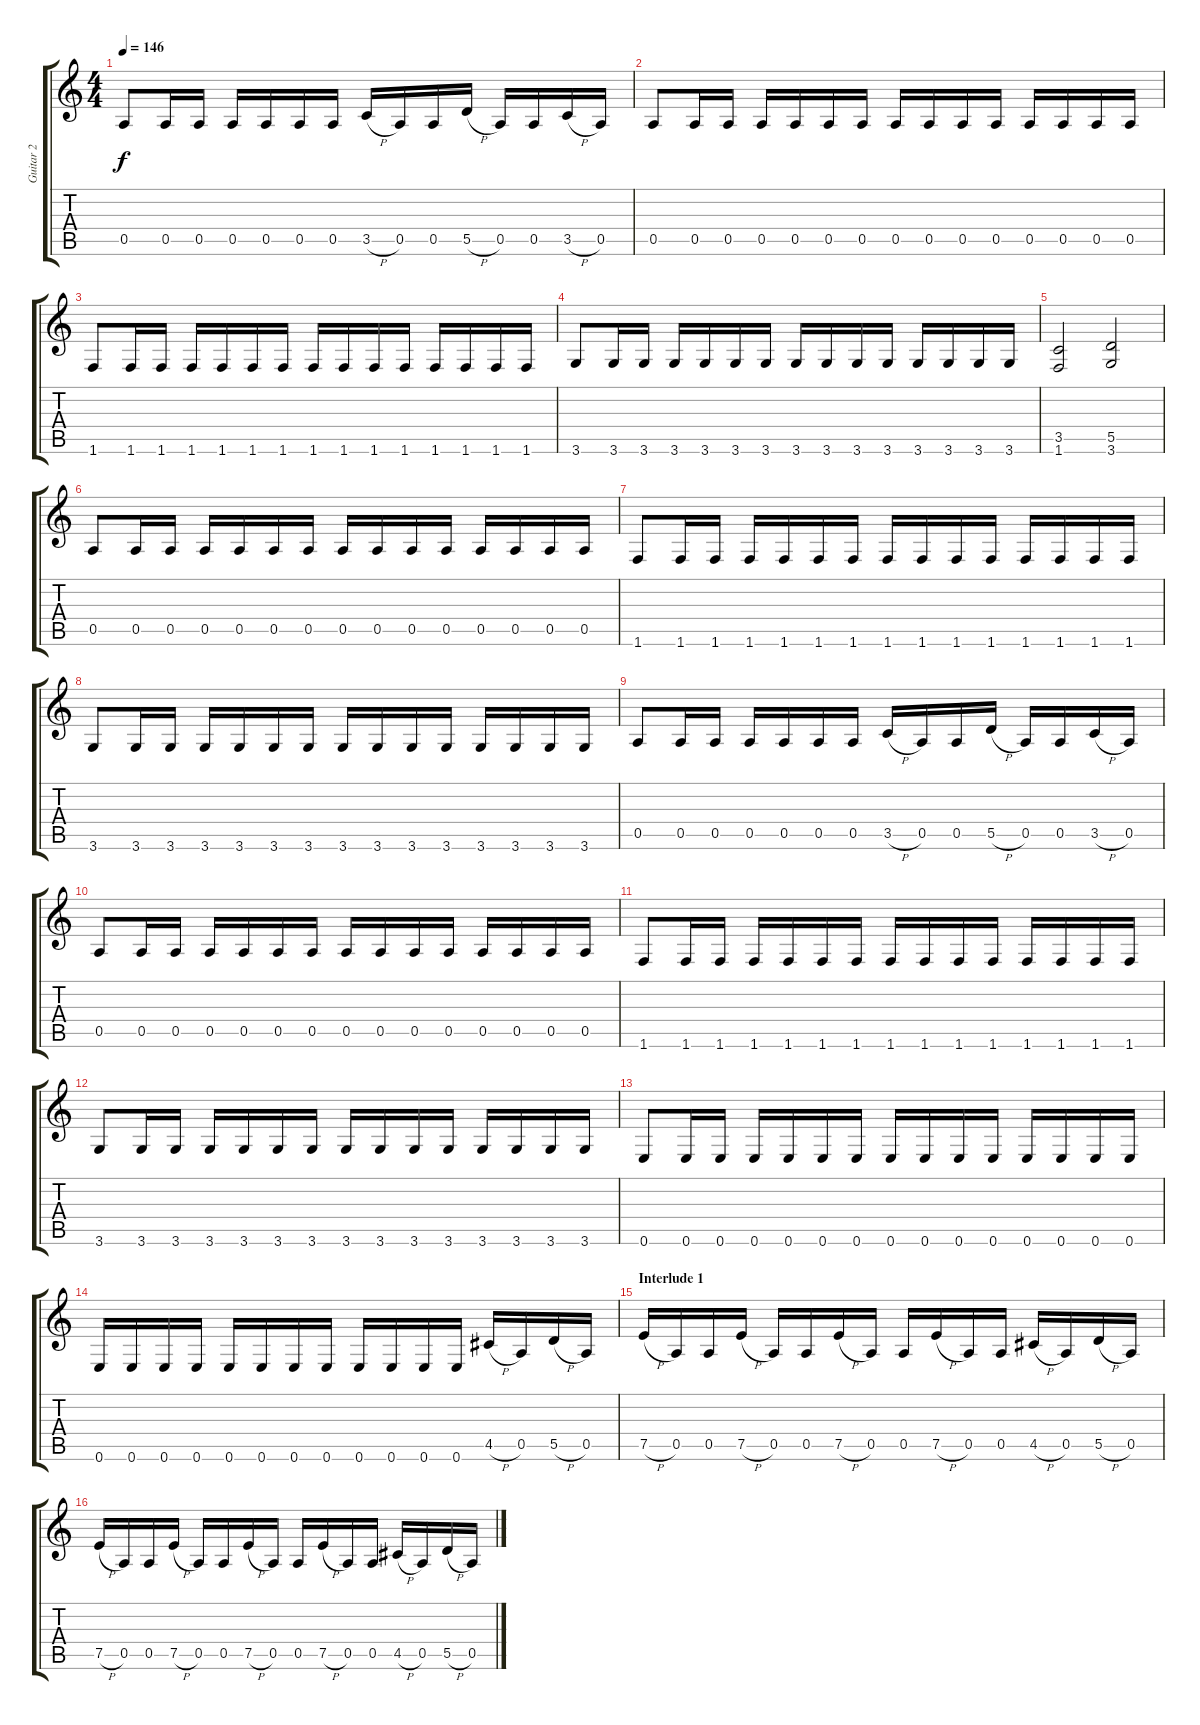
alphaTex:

\track ("Guitar 2" "Guitar 2") {instrument overdrivenguitar}
\staff {score tabs}
\tuning (E4 B3 G3 D3 A2 E2) {hide}
\ts (4 4)
\tempo 146
\clef g2
\ks c
0.5.8{dy f} 0.5.16 0.5.16 0.5.16 0.5.16 0.5.16 0.5.16 3.5{h}.16 0.5.16 0.5.16 5.5{h}.16 0.5.16 0.5.16 3.5{h}.16 0.5.16 |
0.5.8 0.5.16 0.5.16 0.5.16 0.5.16 0.5.16 0.5.16 0.5.16 0.5.16 0.5.16 0.5.16 0.5.16 0.5.16 0.5.16 0.5.16 |
1.6.8 1.6.16 1.6.16 1.6.16 1.6.16 1.6.16 1.6.16 1.6.16 1.6.16 1.6.16 1.6.16 1.6.16 1.6.16 1.6.16 1.6.16 |
3.6.8 3.6.16 3.6.16 3.6.16 3.6.16 3.6.16 3.6.16 3.6.16 3.6.16 3.6.16 3.6.16 3.6.16 3.6.16 3.6.16 3.6.16 |
(3.5 1.6).2 (5.5 3.6).2 |
0.5.8 0.5.16 0.5.16 0.5.16 0.5.16 0.5.16 0.5.16 0.5.16 0.5.16 0.5.16 0.5.16 0.5.16 0.5.16 0.5.16 0.5.16 |
1.6.8 1.6.16 1.6.16 1.6.16 1.6.16 1.6.16 1.6.16 1.6.16 1.6.16 1.6.16 1.6.16 1.6.16 1.6.16 1.6.16 1.6.16 |
3.6.8 3.6.16 3.6.16 3.6.16 3.6.16 3.6.16 3.6.16 3.6.16 3.6.16 3.6.16 3.6.16 3.6.16 3.6.16 3.6.16 3.6.16 |
0.5.8 0.5.16 0.5.16 0.5.16 0.5.16 0.5.16 0.5.16 3.5{h}.16 0.5.16 0.5.16 5.5{h}.16 0.5.16 0.5.16 3.5{h}.16 0.5.16 |
0.5.8 0.5.16 0.5.16 0.5.16 0.5.16 0.5.16 0.5.16 0.5.16 0.5.16 0.5.16 0.5.16 0.5.16 0.5.16 0.5.16 0.5.16 |
1.6.8 1.6.16 1.6.16 1.6.16 1.6.16 1.6.16 1.6.16 1.6.16 1.6.16 1.6.16 1.6.16 1.6.16 1.6.16 1.6.16 1.6.16 |
3.6.8 3.6.16 3.6.16 3.6.16 3.6.16 3.6.16 3.6.16 3.6.16 3.6.16 3.6.16 3.6.16 3.6.16 3.6.16 3.6.16 3.6.16 |
0.6.8 0.6.16 0.6.16 0.6.16 0.6.16 0.6.16 0.6.16 0.6.16 0.6.16 0.6.16 0.6.16 0.6.16 0.6.16 0.6.16 0.6.16 |
0.6.16 0.6.16 0.6.16 0.6.16 0.6.16 0.6.16 0.6.16 0.6.16 0.6.16 0.6.16 0.6.16 0.6.16 4.5{h}.16 0.5.16 5.5{h}.16 0.5.16 |
\section ("" "Interlude 1")
7.5{h}.16 0.5.16 0.5.16 7.5{h}.16 0.5.16 0.5.16 7.5{h}.16 0.5.16 0.5.16 7.5{h}.16 0.5.16 0.5.16 4.5{h}.16 0.5.16 5.5{h}.16 0.5.16 |
7.5{h}.16 0.5.16 0.5.16 7.5{h}.16 0.5.16 0.5.16 7.5{h}.16 0.5.16 0.5.16 7.5{h}.16 0.5.16 0.5.16 4.5{h}.16 0.5.16 5.5{h}.16 0.5.16
